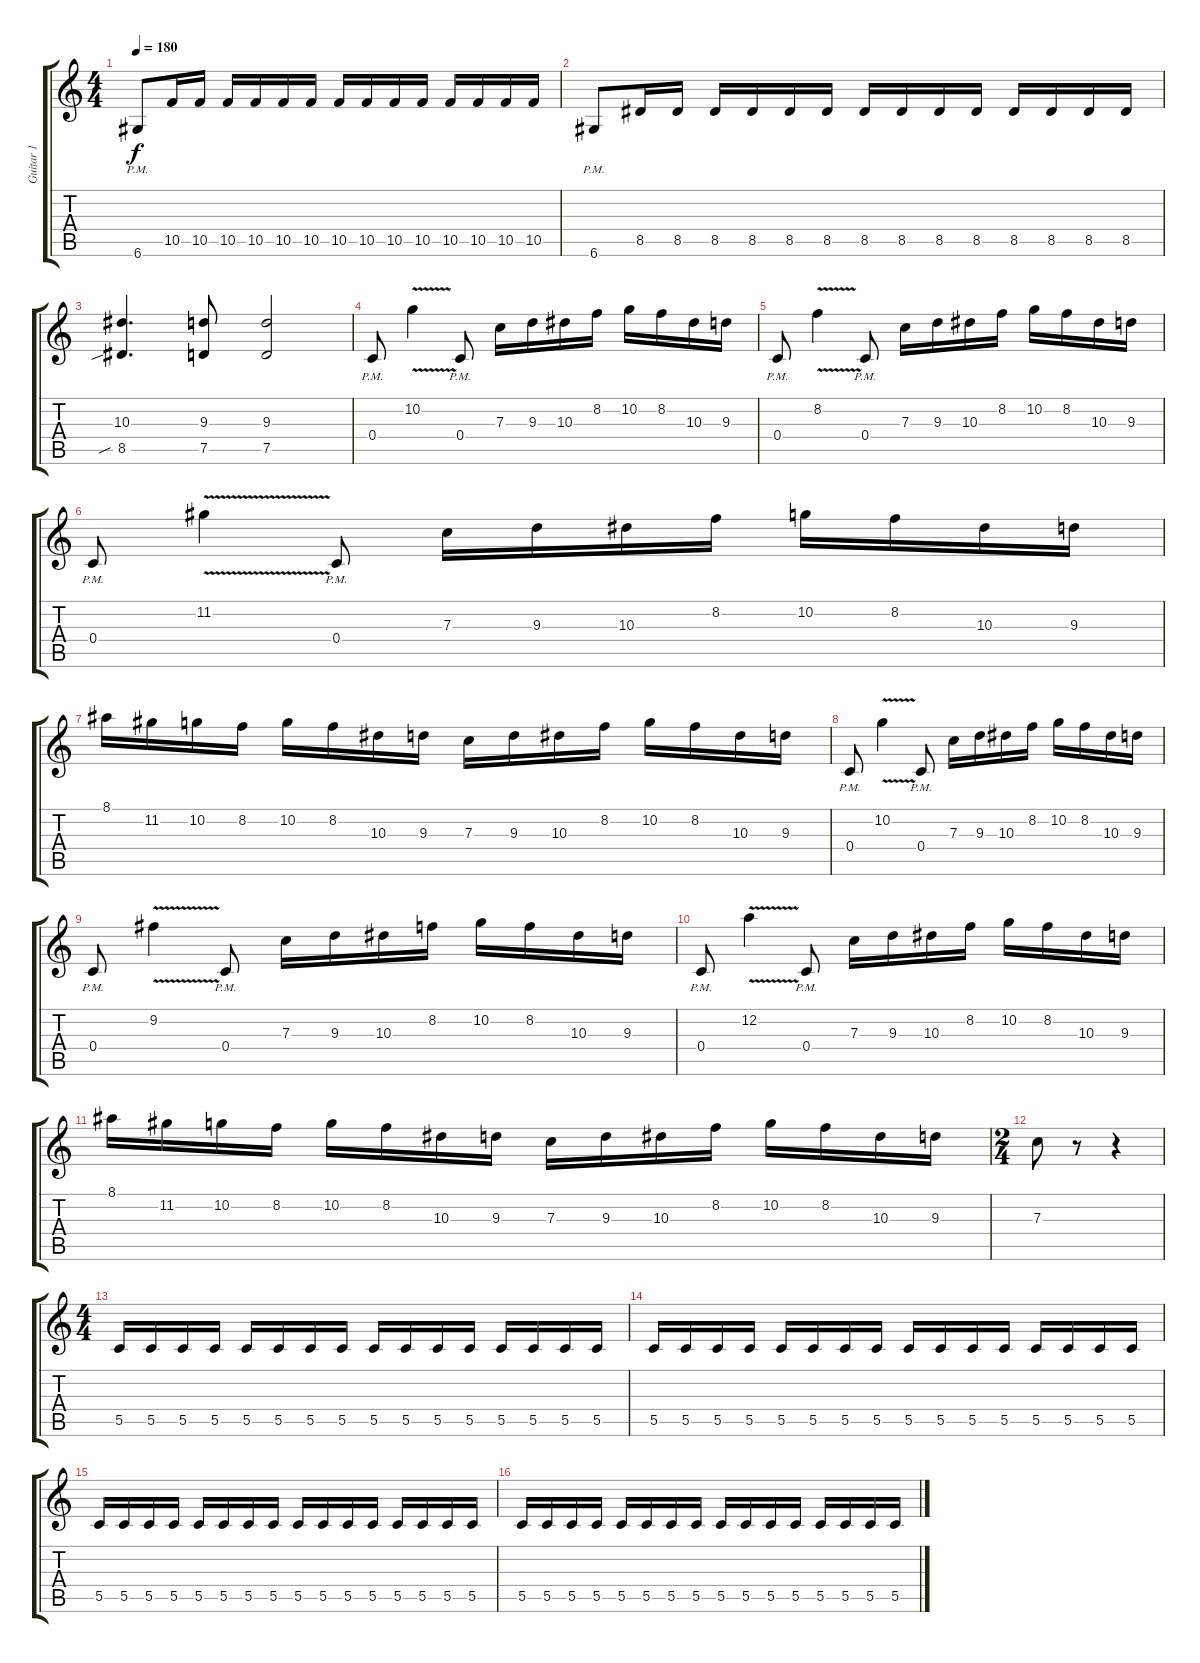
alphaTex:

\track ("Guitar 1" "Guitar 1") {instrument distortionguitar}
\staff {score tabs}
\tuning (D4 A3 F3 C3 G2 D2) {hide}
\ts (4 4)
\tempo 180
\clef g2
\ks c
6.6{pm}.8{dy f} 10.5.16 10.5.16 10.5.16 10.5.16 10.5.16 10.5.16 10.5.16 10.5.16 10.5.16 10.5.16 10.5.16 10.5.16 10.5.16 10.5.16 |
6.6{pm}.8 8.5.16 8.5.16 8.5.16 8.5.16 8.5.16 8.5.16 8.5.16 8.5.16 8.5.16 8.5.16 8.5.16 8.5.16 8.5.16 8.5.16 |
(10.3 8.5{sib}).4{d} (9.3 7.5).8 (9.3 7.5).2 |
0.4{pm}.8 10.2{v}.4 0.4{pm}.8 7.3.16 9.3.16 10.3.16 8.2.16 10.2.16 8.2.16 10.3.16 9.3.16 |
0.4{pm}.8 8.2{v}.4 0.4{pm}.8 7.3.16 9.3.16 10.3.16 8.2.16 10.2.16 8.2.16 10.3.16 9.3.16 |
0.4{pm}.8 11.2{v}.4 0.4{pm}.8 7.3.16 9.3.16 10.3.16 8.2.16 10.2.16 8.2.16 10.3.16 9.3.16 |
8.1.16 11.2.16 10.2.16 8.2.16 10.2.16 8.2.16 10.3.16 9.3.16 7.3.16 9.3.16 10.3.16 8.2.16 10.2.16 8.2.16 10.3.16 9.3.16 |
0.4{pm}.8 10.2{v}.4 0.4{pm}.8 7.3.16 9.3.16 10.3.16 8.2.16 10.2.16 8.2.16 10.3.16 9.3.16 |
0.4{pm}.8 9.2{v}.4 0.4{pm}.8 7.3.16 9.3.16 10.3.16 8.2.16 10.2.16 8.2.16 10.3.16 9.3.16 |
0.4{pm}.8 12.2{v}.4 0.4{pm}.8 7.3.16 9.3.16 10.3.16 8.2.16 10.2.16 8.2.16 10.3.16 9.3.16 |
8.1.16 11.2.16 10.2.16 8.2.16 10.2.16 8.2.16 10.3.16 9.3.16 7.3.16 9.3.16 10.3.16 8.2.16 10.2.16 8.2.16 10.3.16 9.3.16 |
\ts (2 4)
7.3.8 r.8 r.4 |
\ts (4 4)
5.5.16 5.5.16 5.5.16 5.5.16 5.5.16 5.5.16 5.5.16 5.5.16 5.5.16 5.5.16 5.5.16 5.5.16 5.5.16 5.5.16 5.5.16 5.5.16 |
5.5.16 5.5.16 5.5.16 5.5.16 5.5.16 5.5.16 5.5.16 5.5.16 5.5.16 5.5.16 5.5.16 5.5.16 5.5.16 5.5.16 5.5.16 5.5.16 |
5.5.16 5.5.16 5.5.16 5.5.16 5.5.16 5.5.16 5.5.16 5.5.16 5.5.16 5.5.16 5.5.16 5.5.16 5.5.16 5.5.16 5.5.16 5.5.16 |
5.5.16 5.5.16 5.5.16 5.5.16 5.5.16 5.5.16 5.5.16 5.5.16 5.5.16 5.5.16 5.5.16 5.5.16 5.5.16 5.5.16 5.5.16 5.5.16
